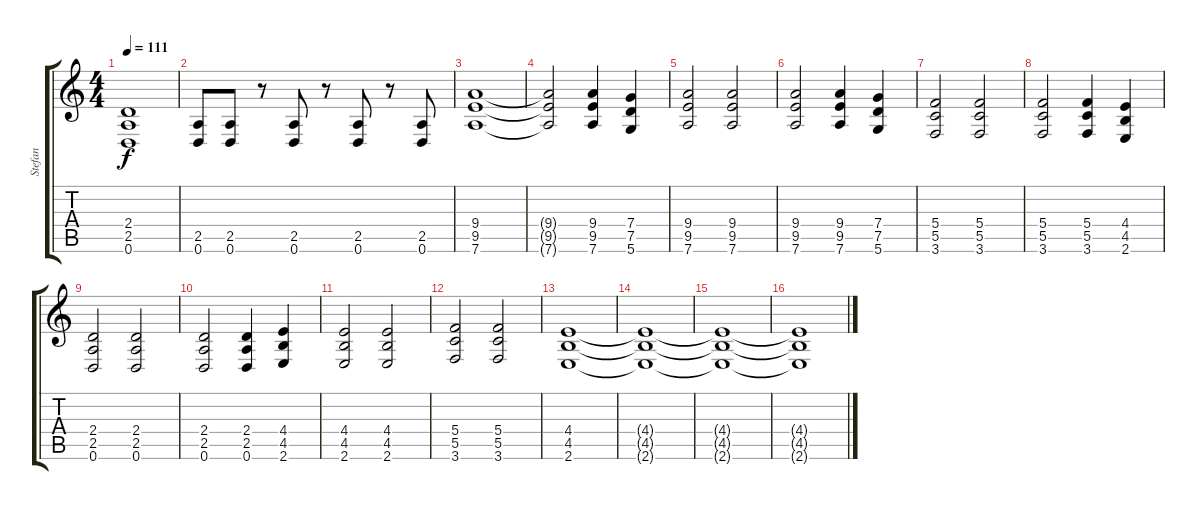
\track ("Stefan" "Stefan") {instrument overdrivenguitar}
\staff {score tabs}
\tuning (D4 A3 F3 C3 G2 D2) {hide}
\ts (4 4)
\tempo 111
\clef g2
\ks c
(2.4 2.5 0.6).1{dy f} |
(2.5 0.6).8 (2.5 0.6).8 r.8 (2.5 0.6).8 r.8 (2.5 0.6).8 r.8 (2.5 0.6).8 |
(9.4 9.5 7.6).1 |
(9.4{t} 9.5{t} 7.6{t}).2 (9.4 9.5 7.6).4 (7.4 7.5 5.6).4 |
(9.4 9.5 7.6).2 (9.4 9.5 7.6).2 |
(9.4 9.5 7.6).2 (9.4 9.5 7.6).4 (7.4 7.5 5.6).4 |
(5.4 5.5 3.6).2 (5.4 5.5 3.6).2 |
(5.4 5.5 3.6).2 (5.4 5.5 3.6).4 (4.4 4.5 2.6).4 |
(2.4 2.5 0.6).2 (2.4 2.5 0.6).2 |
(2.4 2.5 0.6).2 (2.4 2.5 0.6).4 (4.4 4.5 2.6).4 |
(4.4 4.5 2.6).2 (4.4 4.5 2.6).2 |
(5.4 5.5 3.6).2 (5.4 5.5 3.6).2 |
(4.4 4.5 2.6).1 |
(4.4{t} 4.5{t} 2.6{t}).1 |
(4.4{t} 4.5{t} 2.6{t}).1 |
(4.4{t} 4.5{t} 2.6{t}).1
